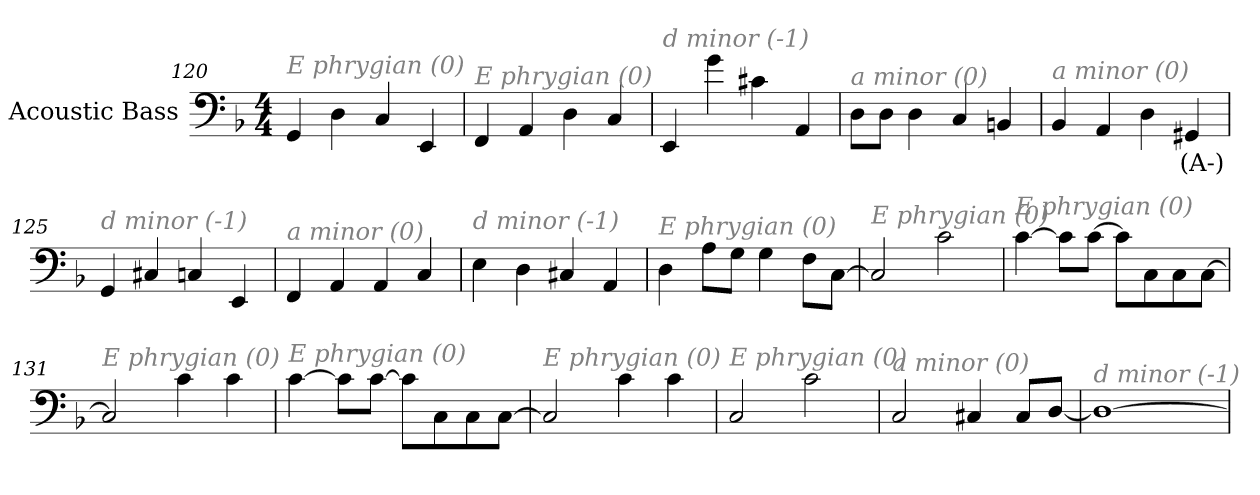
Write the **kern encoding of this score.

**kern	**text
*part1	*part1
*staff1	*staff1
*I"Acoustic Bass	*
*clefF4	*
*ITrd7c12	*
*k[b-]	*
*F:	*
*M4/4	*
=120	=120
!LO:TX:i:color=#808080:t=E phrygian (0)	!
4GGG	.
4DD	.
4CC	.
4EEE	.
=121	=121
!LO:TX:i:color=#808080:t=E phrygian (0)	!
4FFF	.
4AAA	.
4DD	.
4CC	.
=122	=122
!LO:TX:i:color=#808080:t=d minor (-1)	!
4EEE	.
4G	.
4C#X	.
4AAA	.
=123	=123
!LO:TX:i:color=#808080:t=a minor (0)	!
8DDL	.
8DDJ	.
4DD	.
4CC	.
4BBBn	.
=124	=124
!LO:TX:i:color=#808080:t=a minor (0)	!
4BBB-	.
4AAA	.
4DD	.
4GGG#Xi	(A-)
=125	=125
!LO:TX:i:color=#808080:t=d minor (-1)	!
4GGG	.
4CC#X	.
4CCn	.
4EEE	.
=126	=126
!LO:TX:i:color=#808080:t=a minor (0)	!
4FFF	.
4AAA	.
4AAA	.
4CC	.
=127	=127
!LO:TX:i:color=#808080:t=d minor (-1)	!
4EE	.
4DD	.
4CC#X	.
4AAA	.
=128	=128
!LO:TX:i:color=#808080:t=E phrygian (0)	!
4DD	.
8AAL	.
8GGJ	.
4GG	.
8FFL	.
[8CCJ	.
=129	=129
!LO:TX:i:color=#808080:t=E phrygian (0)	!
2CC]	.
2C	.
=130	=130
!LO:TX:i:color=#808080:t=E phrygian (0)	!
[4C	.
8CL]	.
[8CJ	.
8CL]	.
8CC	.
8CC	.
[8CCJ	.
=131	=131
!LO:TX:i:color=#808080:t=E phrygian (0)	!
2CC]	.
4C	.
4C	.
=132	=132
!LO:TX:i:color=#808080:t=E phrygian (0)	!
[4C	.
8CL]	.
[8CJ	.
8CL]	.
8CC	.
8CC	.
[8CCJ	.
=133	=133
!LO:TX:i:color=#808080:t=E phrygian (0)	!
2CC]	.
4C	.
4C	.
=134	=134
!LO:TX:i:color=#808080:t=E phrygian (0)	!
2CC	.
2C	.
=135	=135
!LO:TX:i:color=#808080:t=a minor (0)	!
2CC	.
4CC#X	.
8CC#L	.
[8DDJ	.
=136	=136
!LO:TX:i:color=#808080:t=d minor (-1)	!
1DD_	.
=	=
*-	*-
